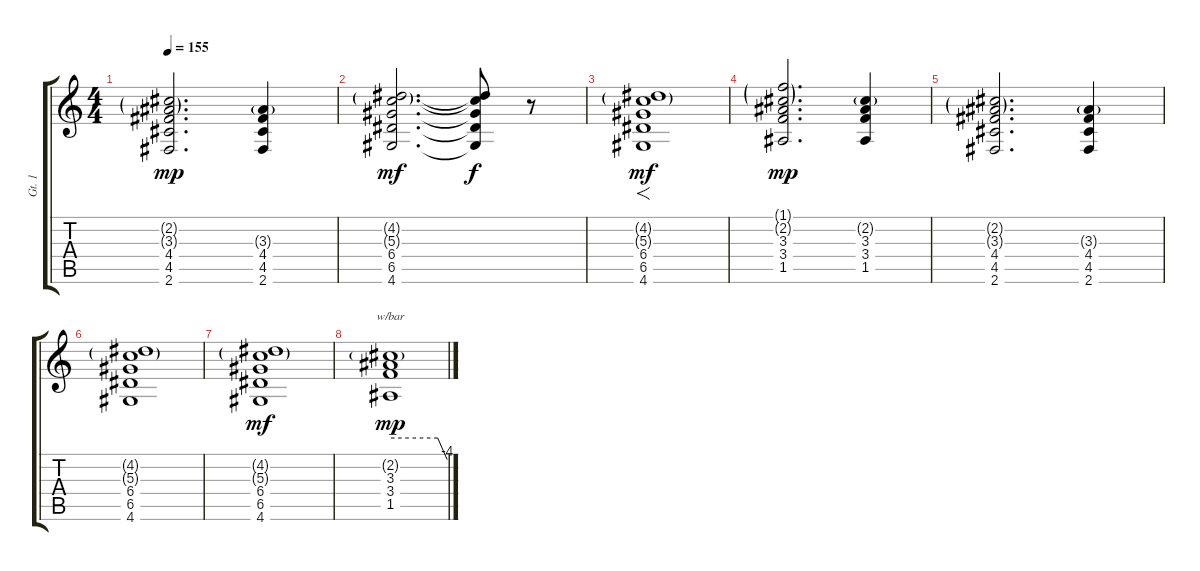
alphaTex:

\track ("Gt. 1" "Gt. 1") {instrument distortionguitar}
\staff {score tabs}
\tuning (E4 B3 G3 D3 A2 E2) {hide}
\ts (4 4)
\tempo 155
\clef g2
\ks c
(2.2{g} 3.3{g} 4.4 4.5 2.6).2{d dy mp} (3.3{g} 4.4 4.5 2.6).4 |
(4.2{g} 5.3{g} 6.4 6.5 4.6).2{d dy mf} (4.2{t} 5.3{t} 6.4{t} 6.5{t} 4.6{t}).8{dy f} r.8 |
(4.2{g} 5.3{g} 6.4 6.5 4.6).1{f dy mf} |
(1.1{g} 2.2{g} 3.3 3.4 1.5).2{d dy mp} (2.2{g} 3.3 3.4 1.5).4 |
(2.2{g} 3.3{g} 4.4 4.5 2.6).2{d} (3.3{g} 4.4 4.5 2.6).4 |
(4.2{g} 5.3{g} 6.4 6.5 4.6).1 |
(4.2{g} 5.3{g} 6.4 6.5 4.6).1{dy mf} |
(2.2{g} 3.3 3.4 1.5).1{tbe (custom default 0 0 50 0 60 -16) dy mp}
